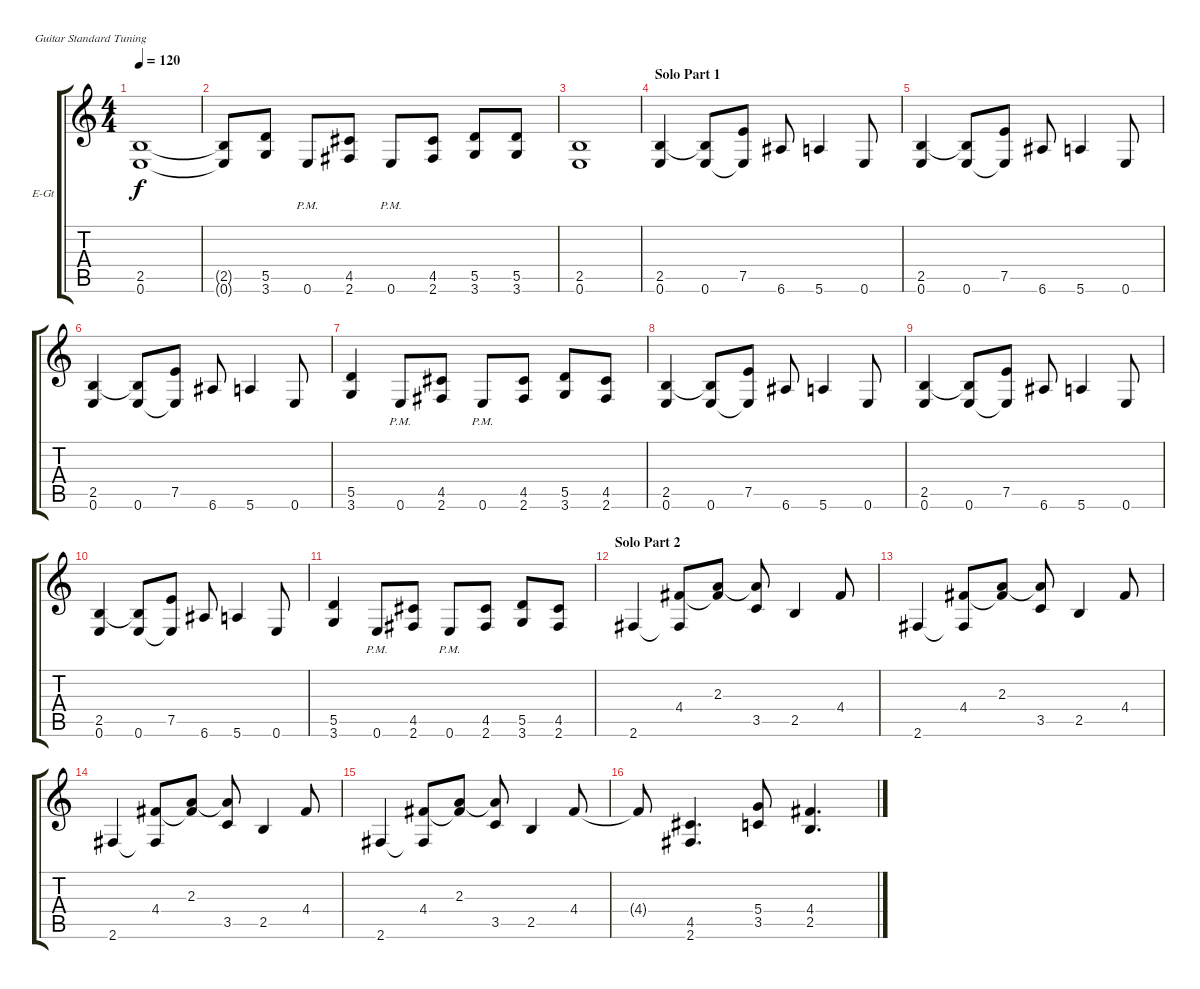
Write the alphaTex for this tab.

\bracketExtendMode groupsimilarinstruments
\firstSystemTrackNameOrientation horizontal
\otherSystemsTrackNameOrientation horizontal
\track ("James Rythm 2" "E-Gt") {instrument distortionguitar}
\staff {score tabs}
\tuning (E4 B3 G3 D3 A2 E2)
\ts (4 4)
\tempo 120
\clef g2
\ks c
(2.5 0.6).1{dy f} |
(2.5{t} 0.6{t}).8 (5.5 3.6).8 0.6{pm}.8 (4.5 2.6).8 0.6{pm}.8 (4.5 2.6).8 (5.5 3.6).8 (5.5 3.6).8 |
(2.5 0.6).1 |
\section ("" "Solo Part 1")
(2.5 0.6).4 (2.5{t} 0.6).8 (7.5 0.6{t}).8 6.6.8 5.6.4 0.6.8 |
(2.5 0.6).4 (2.5{t} 0.6).8 (7.5 0.6{t}).8 6.6.8 5.6.4 0.6.8 |
(2.5 0.6).4 (2.5{t} 0.6).8 (7.5 0.6{t}).8 6.6.8 5.6.4 0.6.8 |
(5.5 3.6).4 0.6{pm}.8 (4.5 2.6).8 0.6{pm}.8 (4.5 2.6).8 (5.5 3.6).8 (4.5 2.6).8 |
(2.5 0.6).4 (2.5{t} 0.6).8 (7.5 0.6{t}).8 6.6.8 5.6.4 0.6.8 |
(2.5 0.6).4 (2.5{t} 0.6).8 (7.5 0.6{t}).8 6.6.8 5.6.4 0.6.8 |
(2.5 0.6).4 (2.5{t} 0.6).8 (7.5 0.6{t}).8 6.6.8 5.6.4 0.6.8 |
(5.5 3.6).4 0.6{pm}.8 (4.5 2.6).8 0.6{pm}.8 (4.5 2.6).8 (5.5 3.6).8 (4.5 2.6).8 |
\section ("" "Solo Part 2")
2.6.4 (4.4 2.6{t}).8 (2.3 4.4{t}).8 (2.3{t} 3.5).8 2.5.4 4.4.8 |
2.6.4 (4.4 2.6{t}).8 (2.3 4.4{t}).8 (2.3{t} 3.5).8 2.5.4 4.4.8 |
2.6.4 (4.4 2.6{t}).8 (2.3 4.4{t}).8 (2.3{t} 3.5).8 2.5.4 4.4.8 |
2.6.4 (4.4 2.6{t}).8 (2.3 4.4{t}).8 (2.3{t} 3.5).8 2.5.4 4.4.8 |
4.4{t}.8 (4.5 2.6).4{d} (5.4 3.5).8 (4.4 2.5).4{d}
